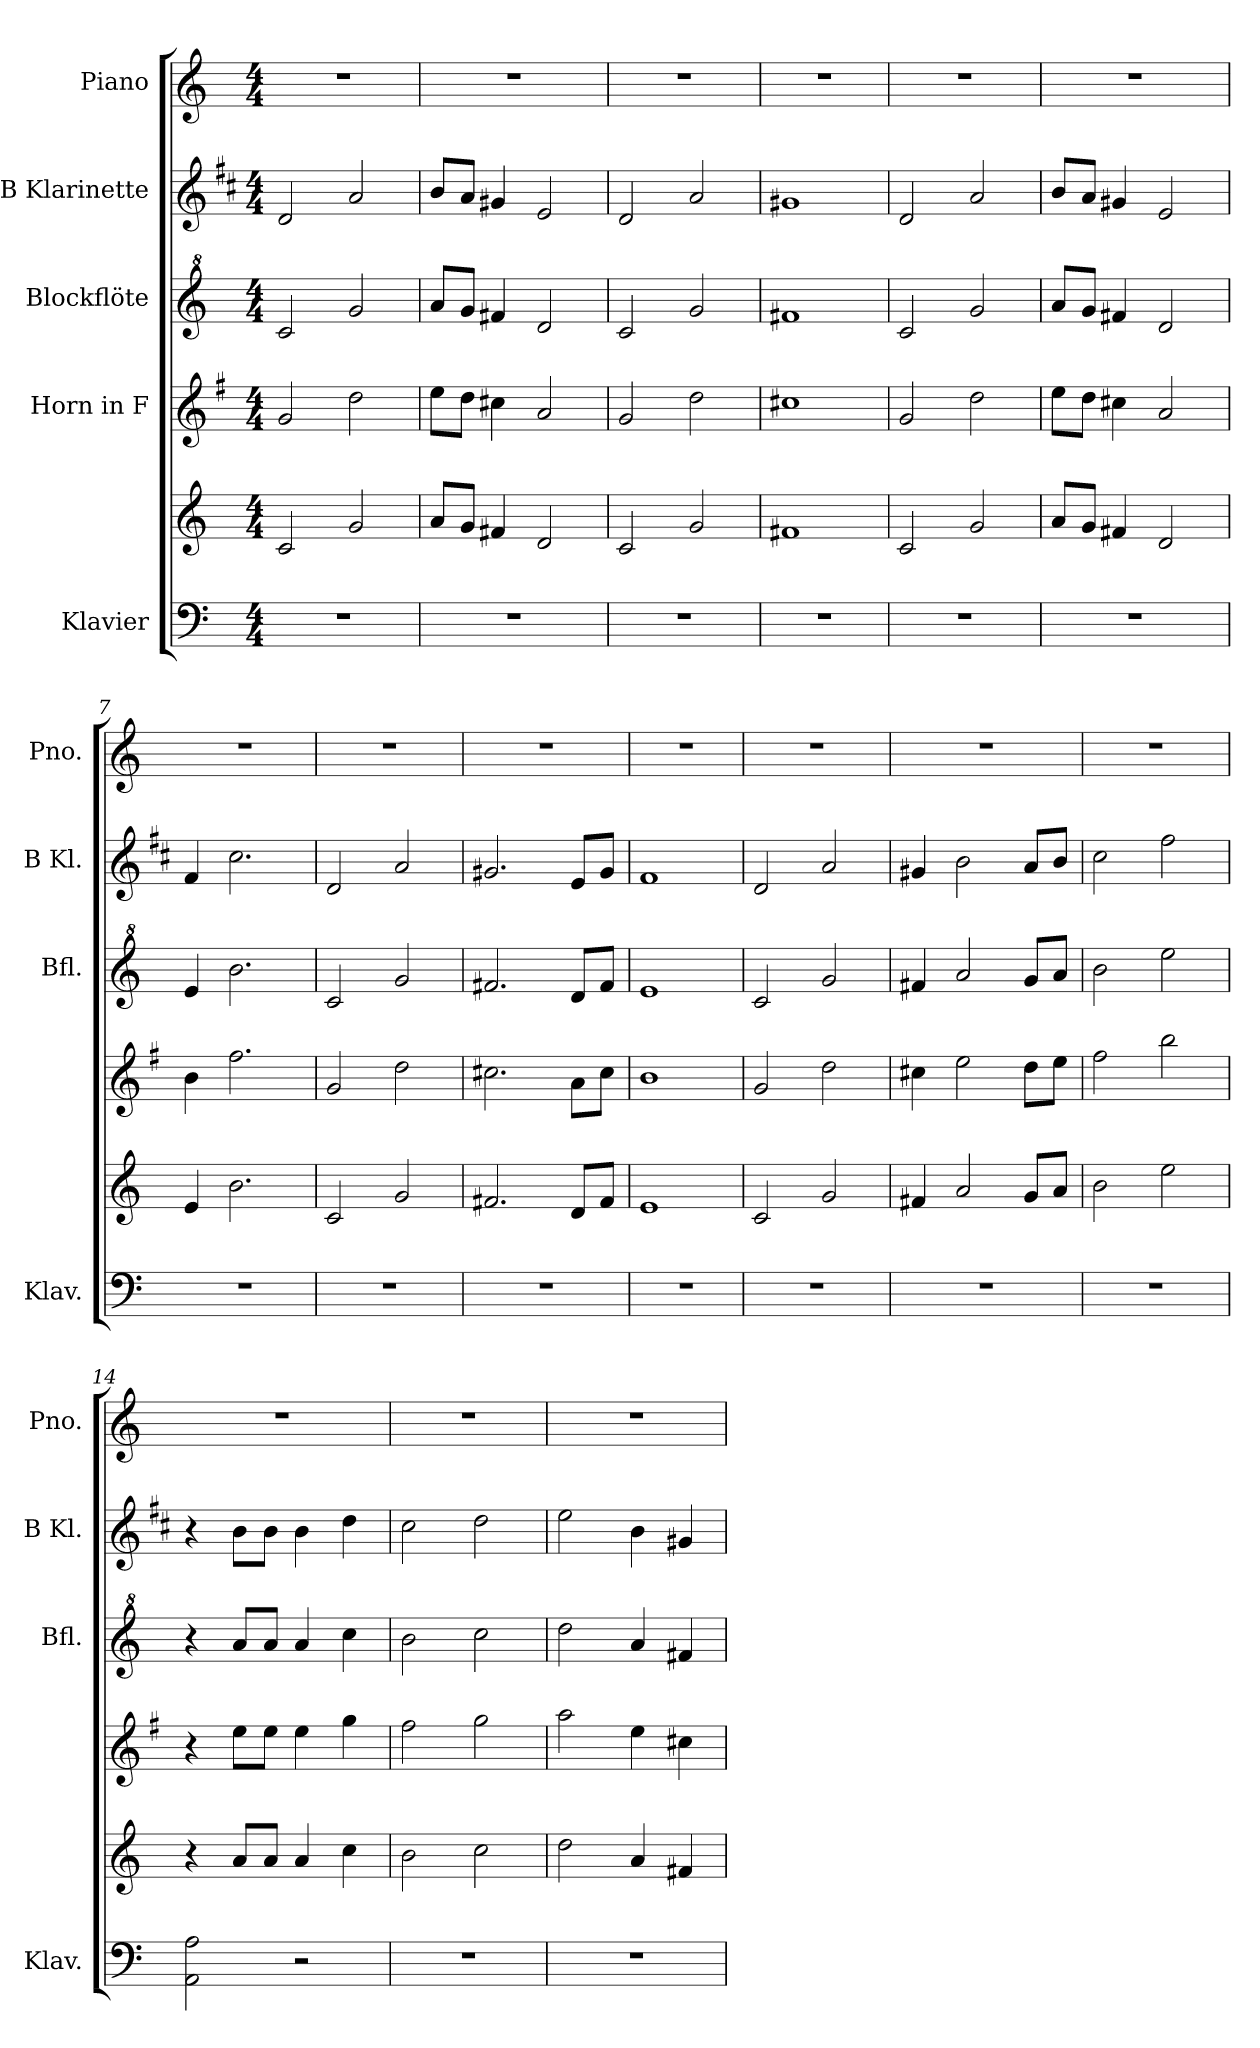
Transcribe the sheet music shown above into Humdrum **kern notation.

**kern	**kern	**kern	**kern	**kern	**kern
*part5	*part5	*part4	*part3	*part2	*part1
*staff6	*staff5	*staff4	*staff3	*staff2	*staff1
*I"Klavier	*	*I"Horn in F	*I"Blockflöte	*I"B Klarinette	*I"Piano
*I'Klav.	*	*	*I'Bfl.	*I'B Kl.	*I'Pno.
*clefF4	*clefG2	*clefG2	*clefG^2	*clefG2	*clefG2
*	*	*ITrd4c7	*	*ITrd1c2	*
*k[]	*k[]	*k[]	*k[]	*k[]	*k[]
*M4/4	*M4/4	*M4/4	*M4/4	*M4/4	*M4/4
=1	=1	=1	=1	=1	=1
1r	2c/	2c/	2cc/	2c/	1r
.	2g/	2g\	2gg/	2g/	.
=2	=2	=2	=2	=2	=2
1r	8a/L	8a\L	8aa/L	8a/L	1r
.	8g/J	8g\J	8gg/J	8g/J	.
.	4f#X/	4f#X\	4ff#X/	4f#X/	.
.	2d/	2d/	2dd/	2d/	.
=3	=3	=3	=3	=3	=3
1r	2c/	2c/	2cc/	2c/	1r
.	2g/	2g\	2gg/	2g/	.
=4	=4	=4	=4	=4	=4
1r	1f#X	1f#X	1ff#X	1f#X	1r
!!LO:LB:g=z
=5	=5	=5	=5	=5	=5
1r	2c/	2c/	2cc/	2c/	1r
.	2g/	2g\	2gg/	2g/	.
=6	=6	=6	=6	=6	=6
1r	8a/L	8a\L	8aa/L	8a/L	1r
.	8g/J	8g\J	8gg/J	8g/J	.
.	4f#X/	4f#X\	4ff#X/	4f#X/	.
.	2d/	2d/	2dd/	2d/	.
=7	=7	=7	=7	=7	=7
1r	4e/	4e\	4ee/	4e/	1r
.	2.b\	2.b\	2.bb\	2.b\	.
=8	=8	=8	=8	=8	=8
1r	2c/	2c/	2cc/	2c/	1r
.	2g/	2g\	2gg/	2g/	.
!!LO:PB:g=z
=9	=9	=9	=9	=9	=9
1r	2.f#X/	2.f#X\	2.ff#X/	2.f#X/	1r
.	8d/L	8d\L	8dd/L	8d/L	.
.	8f#/J	8f#\J	8ff#/J	8f#/J	.
=10	=10	=10	=10	=10	=10
1r	1e	1e	1ee	1e	1r
=11	=11	=11	=11	=11	=11
1r	2c/	2c/	2cc/	2c/	1r
.	2g/	2g\	2gg/	2g/	.
=12	=12	=12	=12	=12	=12
1r	4f#X/	4f#X\	4ff#X/	4f#X/	1r
.	2a/	2a\	2aa/	2a\	.
.	8g/L	8g\L	8gg/L	8g/L	.
.	8a/J	8a\J	8aa/J	8a/J	.
!!LO:LB:g=z
=13	=13	=13	=13	=13	=13
1r	2b\	2b\	2bb\	2b\	1r
.	2ee\	2ee\	2eee\	2ee\	.
=14	=14	=14	=14	=14	=14
2AA\ 2A\	4r	4r	4r	4r	1r
.	8a/L	8a\L	8aa/L	8a\L	.
.	8a/J	8a\J	8aa/J	8a\J	.
2r	4a/	4a\	4aa/	4a\	.
.	4cc\	4cc\	4ccc\	4cc\	.
=15	=15	=15	=15	=15	=15
1r	2b\	2b\	2bb\	2b\	1r
.	2cc\	2cc\	2ccc\	2cc\	.
=16	=16	=16	=16	=16	=16
1r	2dd\	2dd\	2ddd\	2dd\	1r
.	4a/	4a\	4aa/	4a\	.
.	4f#X/	4f#X\	4ff#X/	4f#X/	.
=	=	=	=	=	=
*-	*-	*-	*-	*-	*-
